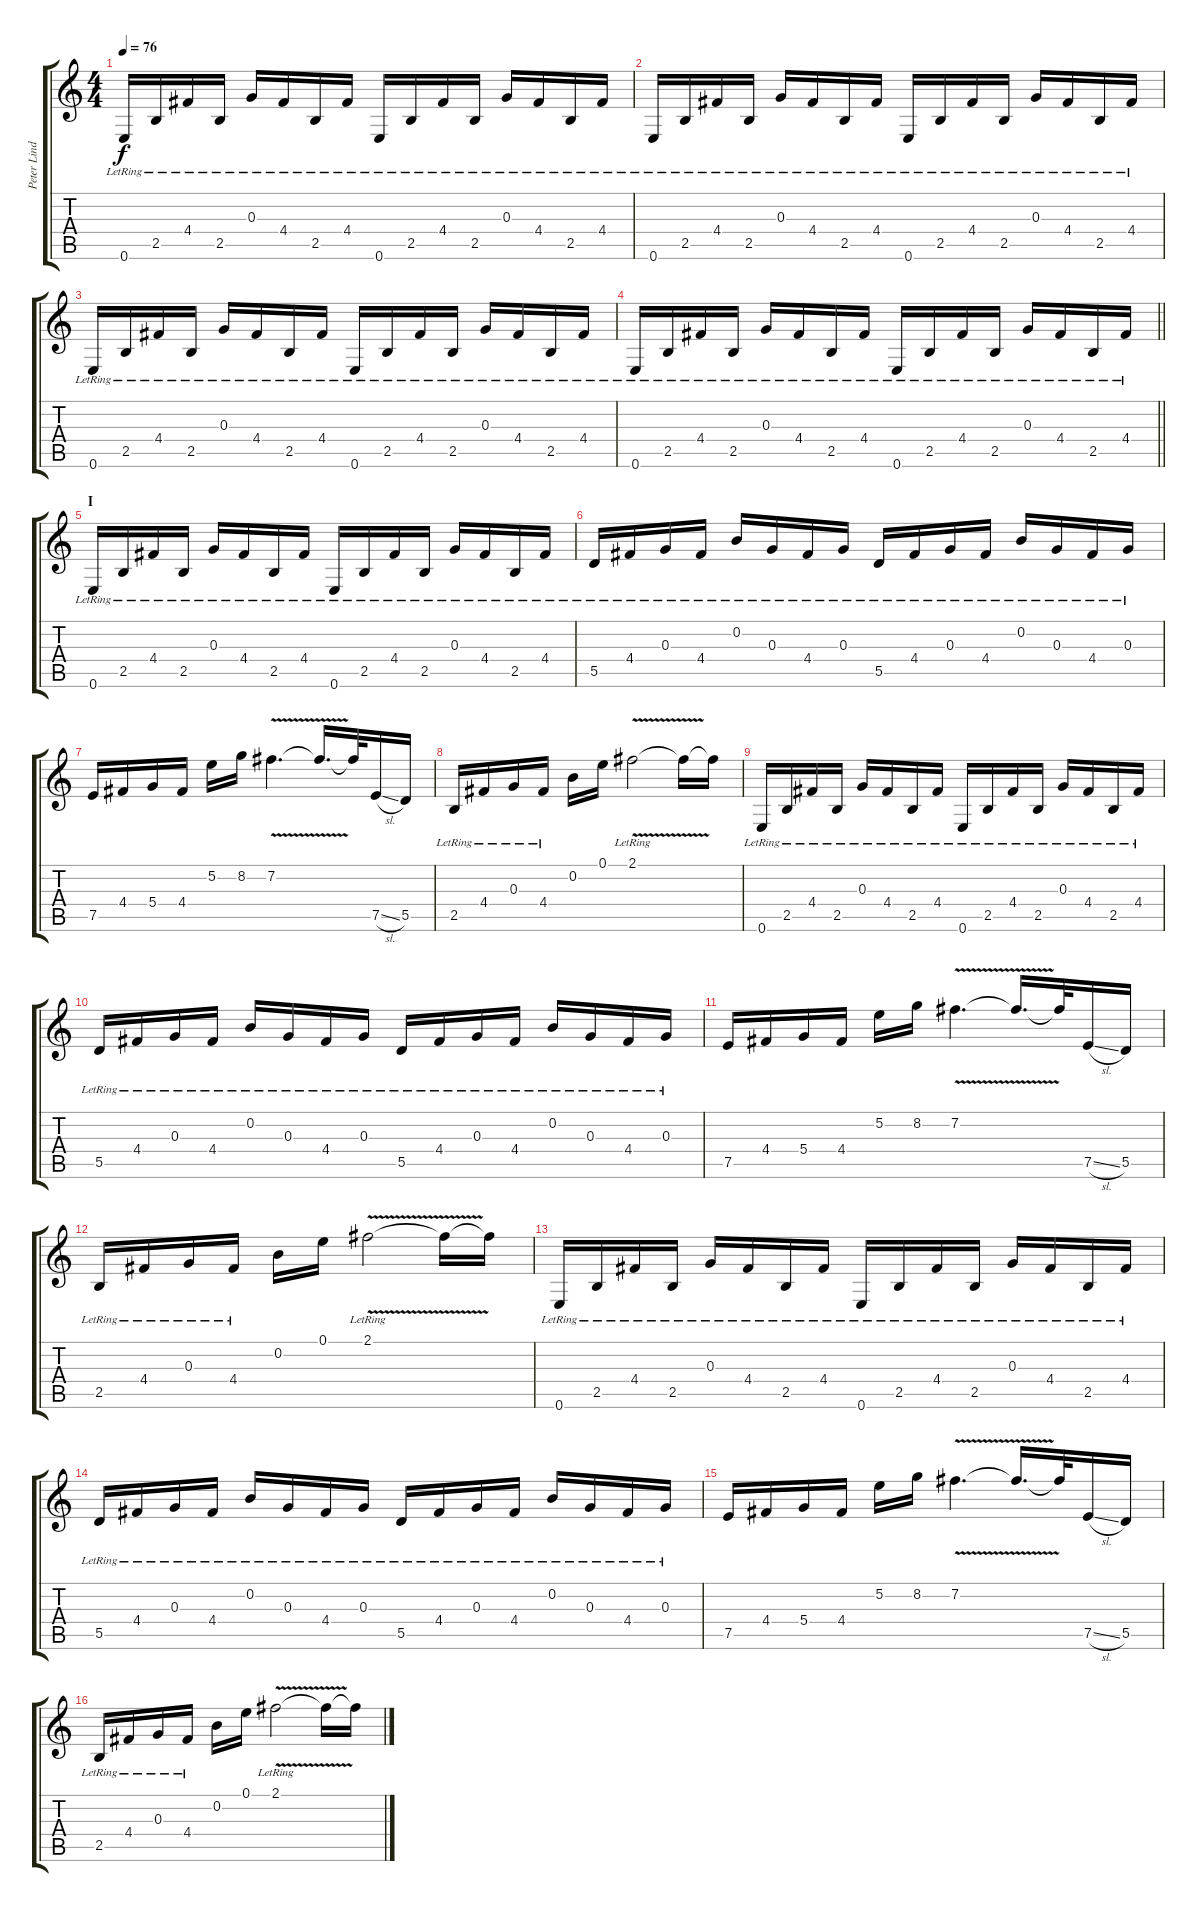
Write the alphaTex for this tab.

\track ("Peter Lindgren" "Peter Lind") {instrument acousticguitarsteel}
\staff {score tabs}
\tuning (E4 B3 G3 D3 A2 E2) {hide}
\ts (4 4)
\tempo 76
\clef g2
\ks c
0.6{lr}.16{dy f volume 0 instrument acousticguitarsteel} 2.5{lr}.16{volume 16} 4.4{lr}.16 2.5{lr}.16 0.3{lr}.16 4.4{lr}.16 2.5{lr}.16 4.4{lr}.16 0.6{lr}.16 2.5{lr}.16 4.4{lr}.16 2.5{lr}.16 0.3{lr}.16 4.4{lr}.16 2.5{lr}.16 4.4{lr}.16 |
0.6{lr}.16 2.5{lr}.16 4.4{lr}.16 2.5{lr}.16 0.3{lr}.16 4.4{lr}.16 2.5{lr}.16 4.4{lr}.16 0.6{lr}.16 2.5{lr}.16 4.4{lr}.16 2.5{lr}.16 0.3{lr}.16 4.4{lr}.16 2.5{lr}.16 4.4{lr}.16 |
0.6{lr}.16 2.5{lr}.16 4.4{lr}.16 2.5{lr}.16 0.3{lr}.16 4.4{lr}.16 2.5{lr}.16 4.4{lr}.16 0.6{lr}.16 2.5{lr}.16 4.4{lr}.16 2.5{lr}.16 0.3{lr}.16 4.4{lr}.16 2.5{lr}.16 4.4{lr}.16 |
\barLineRight lightlight
0.6{lr}.16 2.5{lr}.16 4.4{lr}.16 2.5{lr}.16 0.3{lr}.16 4.4{lr}.16 2.5{lr}.16 4.4{lr}.16 0.6{lr}.16 2.5{lr}.16 4.4{lr}.16 2.5{lr}.16 0.3{lr}.16 4.4{lr}.16 2.5{lr}.16 4.4{lr}.16 |
\section ("" "I")
0.6{lr}.16 2.5{lr}.16 4.4{lr}.16 2.5{lr}.16 0.3{lr}.16 4.4{lr}.16 2.5{lr}.16 4.4{lr}.16 0.6{lr}.16 2.5{lr}.16 4.4{lr}.16 2.5{lr}.16 0.3{lr}.16 4.4{lr}.16 2.5{lr}.16 4.4{lr}.16 |
5.5{lr}.16 4.4{lr}.16 0.3{lr}.16 4.4{lr}.16 0.2{lr}.16 0.3{lr}.16 4.4{lr}.16 0.3{lr}.16 5.5{lr}.16 4.4{lr}.16 0.3{lr}.16 4.4{lr}.16 0.2{lr}.16 0.3{lr}.16 4.4{lr}.16 0.3{lr}.16 |
7.5.16 4.4.16 5.4.16 4.4.16 5.2.16 8.2.16 7.2{v}.4{d} 7.2{t}.16{d} 7.2{t}.32 7.5{sl}.16 5.5.16 |
2.5{lr}.16 4.4{lr}.16 0.3{lr}.16 4.4{lr}.16 0.2.16 0.1.16 2.1{v lr}.2 2.1{t}.16 2.1{t}.16 |
0.6{lr}.16 2.5{lr}.16 4.4{lr}.16 2.5{lr}.16 0.3{lr}.16 4.4{lr}.16 2.5{lr}.16 4.4{lr}.16 0.6{lr}.16 2.5{lr}.16 4.4{lr}.16 2.5{lr}.16 0.3{lr}.16 4.4{lr}.16 2.5{lr}.16 4.4{lr}.16 |
5.5{lr}.16 4.4{lr}.16 0.3{lr}.16 4.4{lr}.16 0.2{lr}.16 0.3{lr}.16 4.4{lr}.16 0.3{lr}.16 5.5{lr}.16 4.4{lr}.16 0.3{lr}.16 4.4{lr}.16 0.2{lr}.16 0.3{lr}.16 4.4{lr}.16 0.3{lr}.16 |
7.5.16 4.4.16 5.4.16 4.4.16 5.2.16 8.2.16 7.2{v}.4{d} 7.2{t}.16{d} 7.2{t}.32 7.5{sl}.16 5.5.16 |
2.5{lr}.16 4.4{lr}.16 0.3{lr}.16 4.4{lr}.16 0.2.16 0.1.16 2.1{v lr}.2 2.1{t}.16 2.1{t}.16 |
0.6{lr}.16 2.5{lr}.16 4.4{lr}.16 2.5{lr}.16 0.3{lr}.16 4.4{lr}.16 2.5{lr}.16 4.4{lr}.16 0.6{lr}.16 2.5{lr}.16 4.4{lr}.16 2.5{lr}.16 0.3{lr}.16 4.4{lr}.16 2.5{lr}.16 4.4{lr}.16 |
5.5{lr}.16 4.4{lr}.16 0.3{lr}.16 4.4{lr}.16 0.2{lr}.16 0.3{lr}.16 4.4{lr}.16 0.3{lr}.16 5.5{lr}.16 4.4{lr}.16 0.3{lr}.16 4.4{lr}.16 0.2{lr}.16 0.3{lr}.16 4.4{lr}.16 0.3{lr}.16 |
7.5.16 4.4.16 5.4.16 4.4.16 5.2.16 8.2.16 7.2{v}.4{d} 7.2{t}.16{d} 7.2{t}.32 7.5{sl}.16 5.5.16 |
2.5{lr}.16 4.4{lr}.16 0.3{lr}.16 4.4{lr}.16 0.2.16 0.1.16 2.1{v lr}.2 2.1{t}.16 2.1{t}.16
